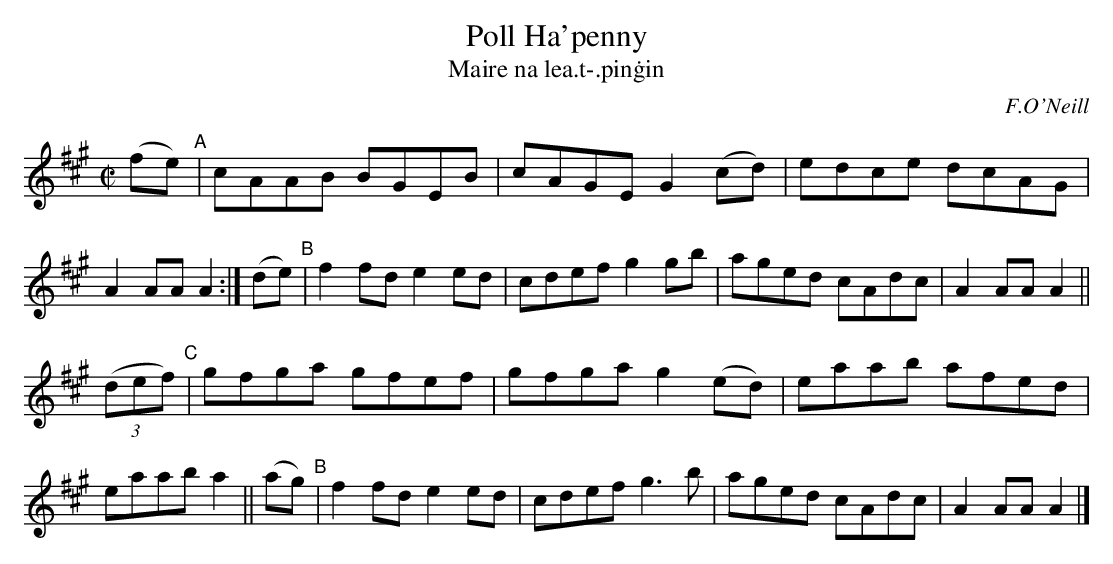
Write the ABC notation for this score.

X:1
T: Poll Ha'penny
T: Maire na lea\.t-\.pin\.gin
O: F.O'Neill
M: C|
L: 1/8
K: A	% A minor in DMoI
(fe) "^A"| cAAB BGEB | cAGE G2(cd) | edce dcAG | A2AA A2 :|\
(de) "^B"| f2fd e2ed | cdef g2gb | aged cAdc | A2AA A2 ||
(3(def) "^C"| gfga gfef | gfga g2(ed) | eaab afed | eaab a2 ||\
(ag) "B"| f2fd e2ed | cdef g3 b | aged cAdc | A2AA A2 |]
